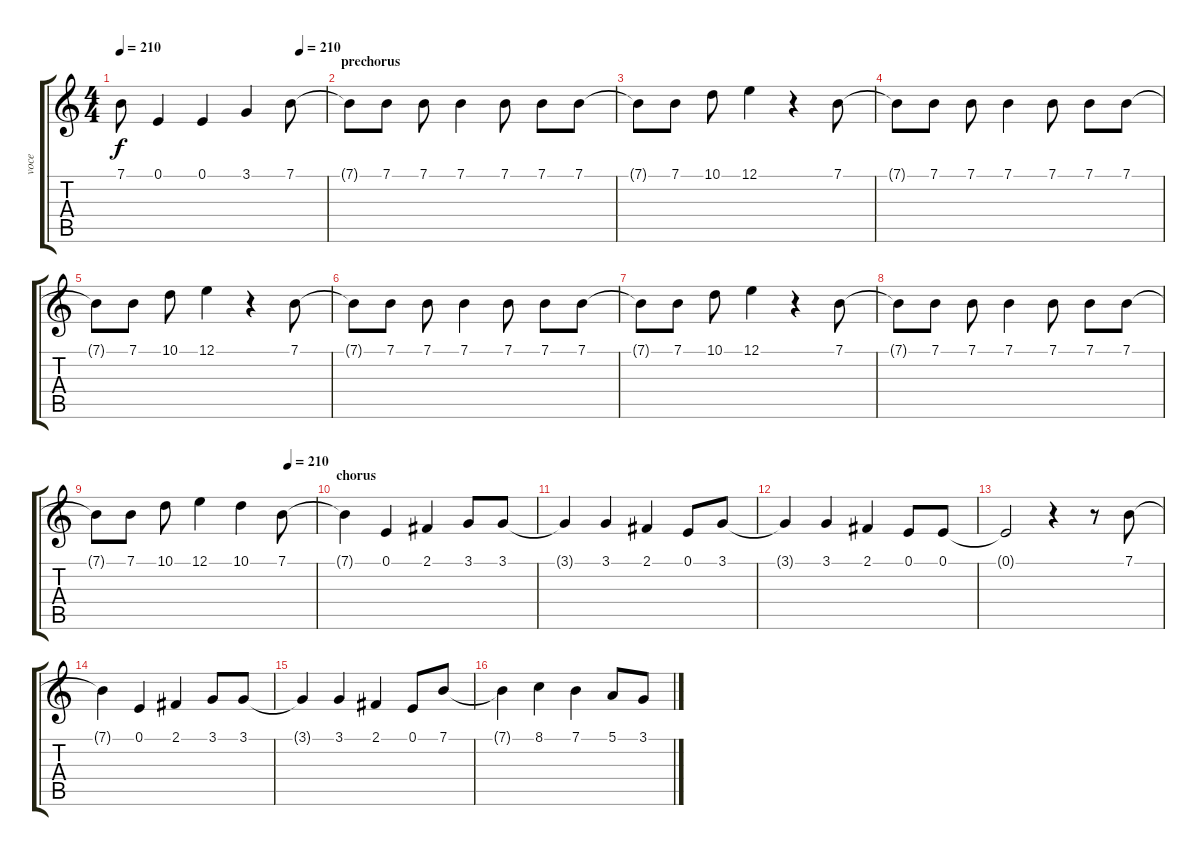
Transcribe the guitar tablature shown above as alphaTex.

\track ("voce" "voce") {instrument baritonesax}
\staff {score tabs}
\tuning (E4 B3 G3 D3 A2 E2) {hide}
\ts (4 4)
\tempo 210
\tempo (210 0.875)
\clef g2
\ks c
7.1{t}.8{dy f} 0.1.4 0.1.4 3.1.4 7.1.8 |
\section ("" "prechorus")
7.1{t}.8 7.1.8 7.1.8 7.1.4 7.1.8 7.1.8 7.1.8 |
7.1{t}.8 7.1.8 10.1.8 12.1.4 r.4 7.1.8 |
7.1{t}.8 7.1.8 7.1.8 7.1.4 7.1.8 7.1.8 7.1.8 |
7.1{t}.8 7.1.8 10.1.8 12.1.4 r.4 7.1.8 |
7.1{t}.8 7.1.8 7.1.8 7.1.4 7.1.8 7.1.8 7.1.8 |
7.1{t}.8 7.1.8 10.1.8 12.1.4 r.4 7.1.8 |
7.1{t}.8 7.1.8 7.1.8 7.1.4 7.1.8 7.1.8 7.1.8 |
\tempo (210 0.875)
7.1{t}.8 7.1.8 10.1.8 12.1.4 10.1.4 7.1.8 |
\section ("" "chorus")
7.1{t}.4 0.1.4 2.1.4 3.1.8 3.1.8 |
3.1{t}.4 3.1.4 2.1.4 0.1.8 3.1.8 |
3.1{t}.4 3.1.4 2.1.4 0.1.8 0.1.8 |
0.1{t}.2 r.4 r.8 7.1.8 |
7.1{t}.4 0.1.4 2.1.4 3.1.8 3.1.8 |
3.1{t}.4 3.1.4 2.1.4 0.1.8 7.1.8 |
7.1{t}.4 8.1.4 7.1.4 5.1.8 3.1.8
